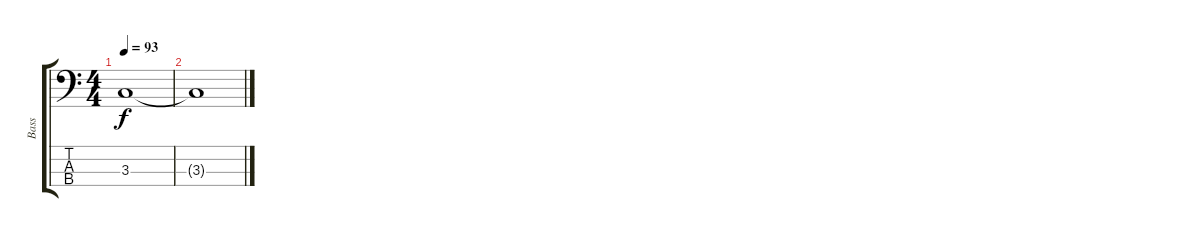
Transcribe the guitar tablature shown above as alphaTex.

\track ("Bass" "Bass") {instrument acousticbass}
\staff {score tabs}
\tuning (G2 D2 A1 E1) {hide}
\ts (4 4)
\tempo 93
\clef f4
\ks c
3.3.1{dy f} |
3.3{t}.1
